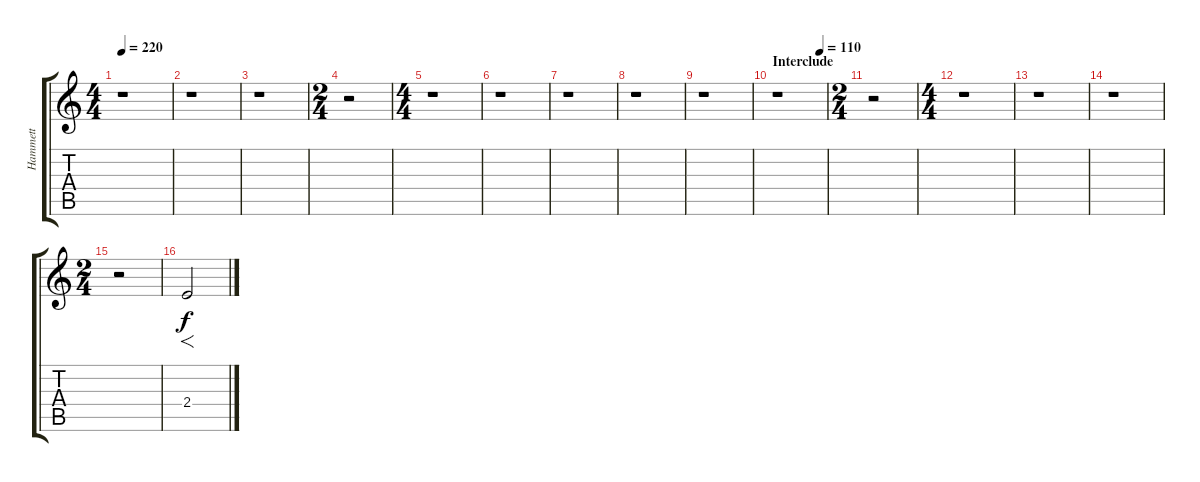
\track ("Hammett" "Hammett") {instrument distortionguitar}
\staff {score tabs}
\tuning (E4 B3 G3 D3 A2 E2) {hide}
\ts (4 4)
\tempo 220
\clef g2
\ks c
r.1{dy f} |
r.1 |
r.1 |
\ts (2 4)
r.2 |
\ts (4 4)
r.1 |
r.1 |
r.1 |
r.1 |
r.1 |
\section ("" "Interclude")
\tempo (110 0.875)
r.1 |
\ts (2 4)
r.2 |
\ts (4 4)
r.1 |
r.1 |
r.1 |
\ts (2 4)
r.2 |
2.4.2{f}
